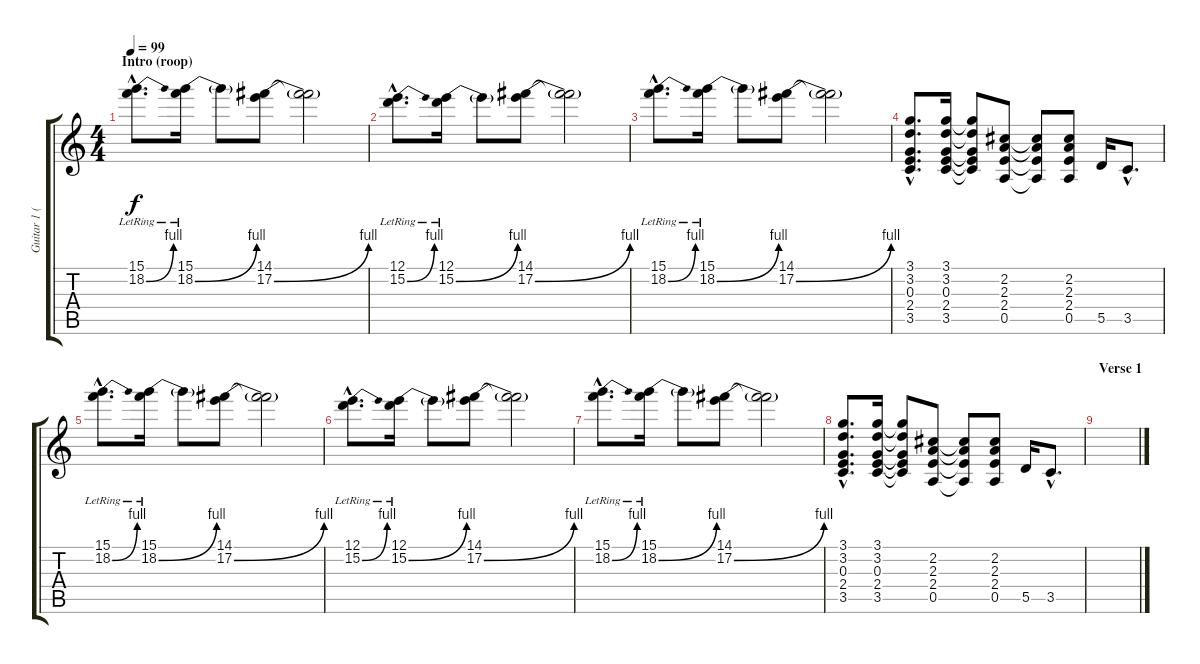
\track ("Guitar 1 (Distotion)" "Guitar 1 (") {instrument distortionguitar}
\staff {score tabs}
\tuning (E4 B3 G3 D3 A2 E2) {hide}
\ts (4 4)
\section ("" "Intro (roop)")
\tempo 99
\clef g2
\ks c
(15.1{hac lr} 18.2{be (bend 0 0 60 4) hac}).8{d dy f instrument distortionguitar} (15.1{lr} 18.2{be (bend 0 0 60 4)}).16 18.2{t}.8 (14.1 17.2{be (bend 0 0 60 4)}).8 (14.1{t} 17.2{t}).2 |
(12.1{hac lr} 15.2{be (bend 0 0 60 4) hac}).8{d} (12.1{lr} 15.2{be (bend 0 0 60 4)}).16 15.2{t}.8 (14.1 17.2{be (bend 0 0 60 4)}).8 (14.1{t} 17.2{t}).2 |
(15.1{hac lr} 18.2{be (bend 0 0 60 4) hac}).8{d} (15.1{lr} 18.2{be (bend 0 0 60 4)}).16 18.2{t}.8 (14.1 17.2{be (bend 0 0 60 4)}).8 (14.1{t} 17.2{t}).2 |
(3.1{hac} 3.2{hac} 0.3{hac} 2.4{hac} 3.5{hac}).8{d} (3.1 3.2 0.3 2.4 3.5).16 (3.1{t} 3.2{t} 0.3{t} 2.4{t} 3.5{t}).8 (2.2 2.3 2.4 0.5).8 (2.2{t} 2.3{t} 2.4{t} 0.5{t}).8 (2.2 2.3 2.4 0.5).8 5.5.16 3.5{hac}.8{d} |
(15.1{hac lr} 18.2{be (bend 0 0 60 4) hac}).8{d} (15.1{lr} 18.2{be (bend 0 0 60 4)}).16 18.2{t}.8 (14.1 17.2{be (bend 0 0 60 4)}).8 (14.1{t} 17.2{t}).2 |
(12.1{hac lr} 15.2{be (bend 0 0 60 4) hac}).8{d} (12.1{lr} 15.2{be (bend 0 0 60 4)}).16 15.2{t}.8 (14.1 17.2{be (bend 0 0 60 4)}).8 (14.1{t} 17.2{t}).2 |
(15.1{hac lr} 18.2{be (bend 0 0 60 4) hac}).8{d} (15.1{lr} 18.2{be (bend 0 0 60 4)}).16 18.2{t}.8 (14.1 17.2{be (bend 0 0 60 4)}).8 (14.1{t} 17.2{t}).2 |
(3.1{hac} 3.2{hac} 0.3{hac} 2.4{hac} 3.5{hac}).8{d} (3.1 3.2 0.3 2.4 3.5).16 (3.1{t} 3.2{t} 0.3{t} 2.4{t} 3.5{t}).8 (2.2 2.3 2.4 0.5).8 (2.2{t} 2.3{t} 2.4{t} 0.5{t}).8 (2.2 2.3 2.4 0.5).8 5.5.16 3.5{hac}.8{d} |
\section ("" "Verse 1")
